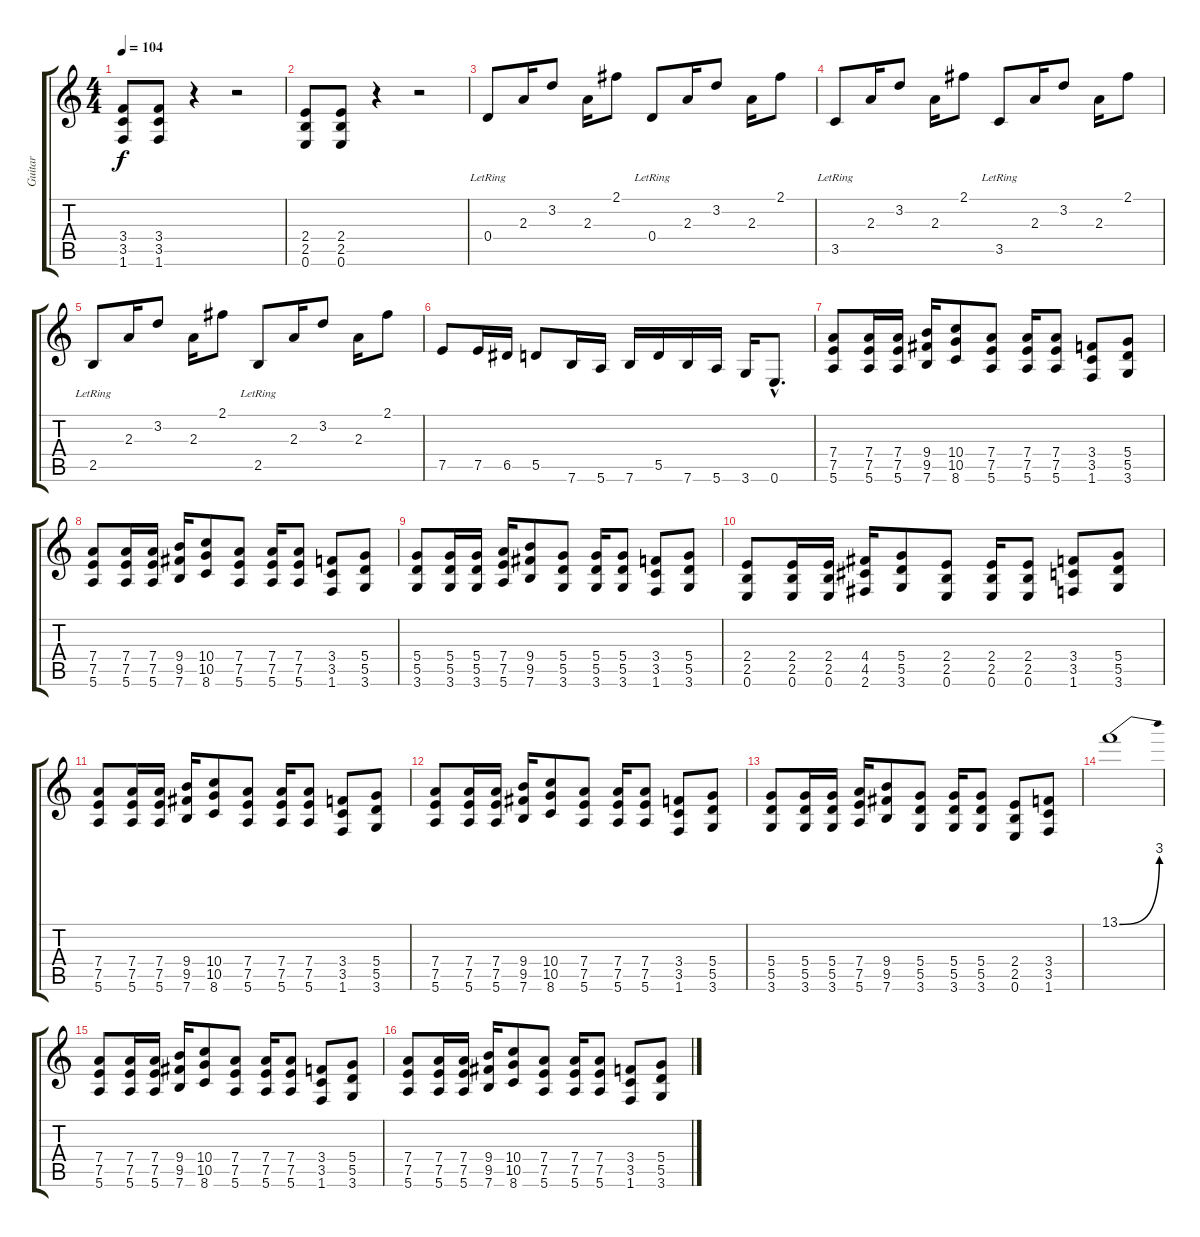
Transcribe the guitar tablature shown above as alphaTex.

\track ("Guitar" "Guitar") {instrument electricguitarclean}
\staff {score tabs}
\tuning (E4 B3 G3 D3 A2 E2) {hide}
\ts (4 4)
\tempo 104
\clef g2
\ks c
(3.4 3.5 1.6).8{dy f} (3.4 3.5 1.6).8 r.4 r.2 |
(2.4 2.5 0.6).8 (2.4 2.5 0.6).8 r.4 r.2 |
0.4{lr}.8{instrument electricguitarclean} 2.3.16 3.2.8 2.3.16 2.1.8 0.4{lr}.8 2.3.16 3.2.8 2.3.16 2.1.8 |
3.5{lr}.8 2.3.16 3.2.8 2.3.16 2.1.8 3.5{lr}.8 2.3.16 3.2.8 2.3.16 2.1.8 |
2.5{lr}.8 2.3.16 3.2.8 2.3.16 2.1.8 2.5{lr}.8 2.3.16 3.2.8 2.3.16 2.1.8 |
7.5.8{instrument distortionguitar} 7.5.16 6.5.16 5.5.8 7.6.16 5.6.16 7.6.16 5.5.16 7.6.16 5.6.16 3.6.16 0.6{hac}.8{d} |
(7.4 7.5 5.6).8 (7.4 7.5 5.6).16 (7.4 7.5 5.6).16 (9.4 9.5 7.6).16 (10.4 10.5 8.6).8 (7.4 7.5 5.6).8 (7.4 7.5 5.6).16 (7.4 7.5 5.6).8 (3.4 3.5 1.6).8 (5.4 5.5 3.6).8 |
(7.4 7.5 5.6).8 (7.4 7.5 5.6).16 (7.4 7.5 5.6).16 (9.4 9.5 7.6).16 (10.4 10.5 8.6).8 (7.4 7.5 5.6).8 (7.4 7.5 5.6).16 (7.4 7.5 5.6).8 (3.4 3.5 1.6).8 (5.4 5.5 3.6).8 |
(5.4 5.5 3.6).8 (5.4 5.5 3.6).16 (5.4 5.5 3.6).16 (7.4 7.5 5.6).16 (9.4 9.5 7.6).8 (5.4 5.5 3.6).8 (5.4 5.5 3.6).16 (5.4 5.5 3.6).8 (3.4 3.5 1.6).8 (5.4 5.5 3.6).8 |
(2.4 2.5 0.6).8 (2.4 2.5 0.6).16 (2.4 2.5 0.6).16 (4.4 4.5 2.6).16 (5.4 5.5 3.6).8 (2.4 2.5 0.6).8 (2.4 2.5 0.6).16 (2.4 2.5 0.6).8 (3.4 3.5 1.6).8 (5.4 5.5 3.6).8 |
(7.4 7.5 5.6).8 (7.4 7.5 5.6).16 (7.4 7.5 5.6).16 (9.4 9.5 7.6).16 (10.4 10.5 8.6).8 (7.4 7.5 5.6).8 (7.4 7.5 5.6).16 (7.4 7.5 5.6).8 (3.4 3.5 1.6).8 (5.4 5.5 3.6).8 |
(7.4 7.5 5.6).8 (7.4 7.5 5.6).16 (7.4 7.5 5.6).16 (9.4 9.5 7.6).16 (10.4 10.5 8.6).8 (7.4 7.5 5.6).8 (7.4 7.5 5.6).16 (7.4 7.5 5.6).8 (3.4 3.5 1.6).8 (5.4 5.5 3.6).8 |
(5.4 5.5 3.6).8 (5.4 5.5 3.6).16 (5.4 5.5 3.6).16 (7.4 7.5 5.6).16 (9.4 9.5 7.6).8 (5.4 5.5 3.6).8 (5.4 5.5 3.6).16 (5.4 5.5 3.6).8 (2.4 2.5 0.6).8 (3.4 3.5 1.6).8 |
13.1{be (bend 0 0 60 12)}.1 |
(7.4 7.5 5.6).8 (7.4 7.5 5.6).16 (7.4 7.5 5.6).16 (9.4 9.5 7.6).16 (10.4 10.5 8.6).8 (7.4 7.5 5.6).8 (7.4 7.5 5.6).16 (7.4 7.5 5.6).8 (3.4 3.5 1.6).8 (5.4 5.5 3.6).8 |
(7.4 7.5 5.6).8 (7.4 7.5 5.6).16 (7.4 7.5 5.6).16 (9.4 9.5 7.6).16 (10.4 10.5 8.6).8 (7.4 7.5 5.6).8 (7.4 7.5 5.6).16 (7.4 7.5 5.6).8 (3.4 3.5 1.6).8 (5.4 5.5 3.6).8
